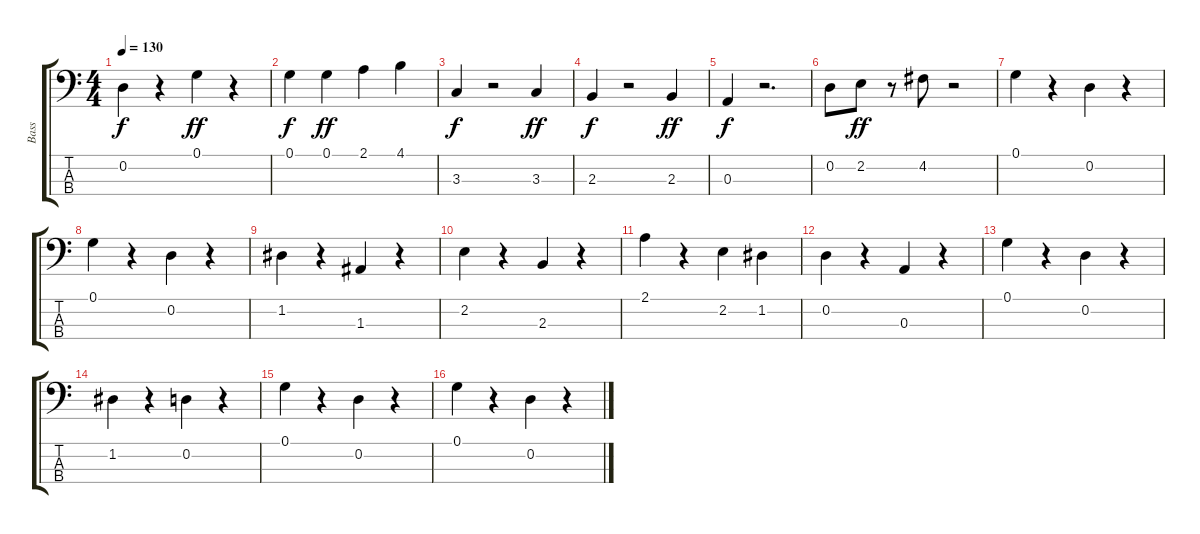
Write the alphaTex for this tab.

\track ("Bass" "Bass") {instrument electricbasspick}
\staff {score tabs}
\tuning (G2 D2 A1 E1) {hide}
\ts (4 4)
\tempo 130
\clef f4
\ks c
0.2.4{dy f} r.4 0.1.4{dy ff} r.4 |
0.1.4{dy f} 0.1.4{dy ff} 2.1.4 4.1.4 |
3.3.4{dy f} r.2 3.3.4{dy ff} |
2.3.4{dy f} r.2 2.3.4{dy ff} |
0.3.4{dy f} r.2{d} |
0.2.8 2.2.8{dy ff} r.8 4.2.8 r.2 |
0.1.4 r.4 0.2.4 r.4 |
0.1.4 r.4 0.2.4 r.4 |
1.2.4 r.4 1.3.4 r.4 |
2.2.4 r.4 2.3.4 r.4 |
2.1.4 r.4 2.2.4 1.2.4 |
0.2.4 r.4 0.3.4 r.4 |
0.1.4 r.4 0.2.4 r.4 |
1.2.4 r.4 0.2.4 r.4 |
0.1.4 r.4 0.2.4 r.4 |
0.1.4 r.4 0.2.4 r.4
